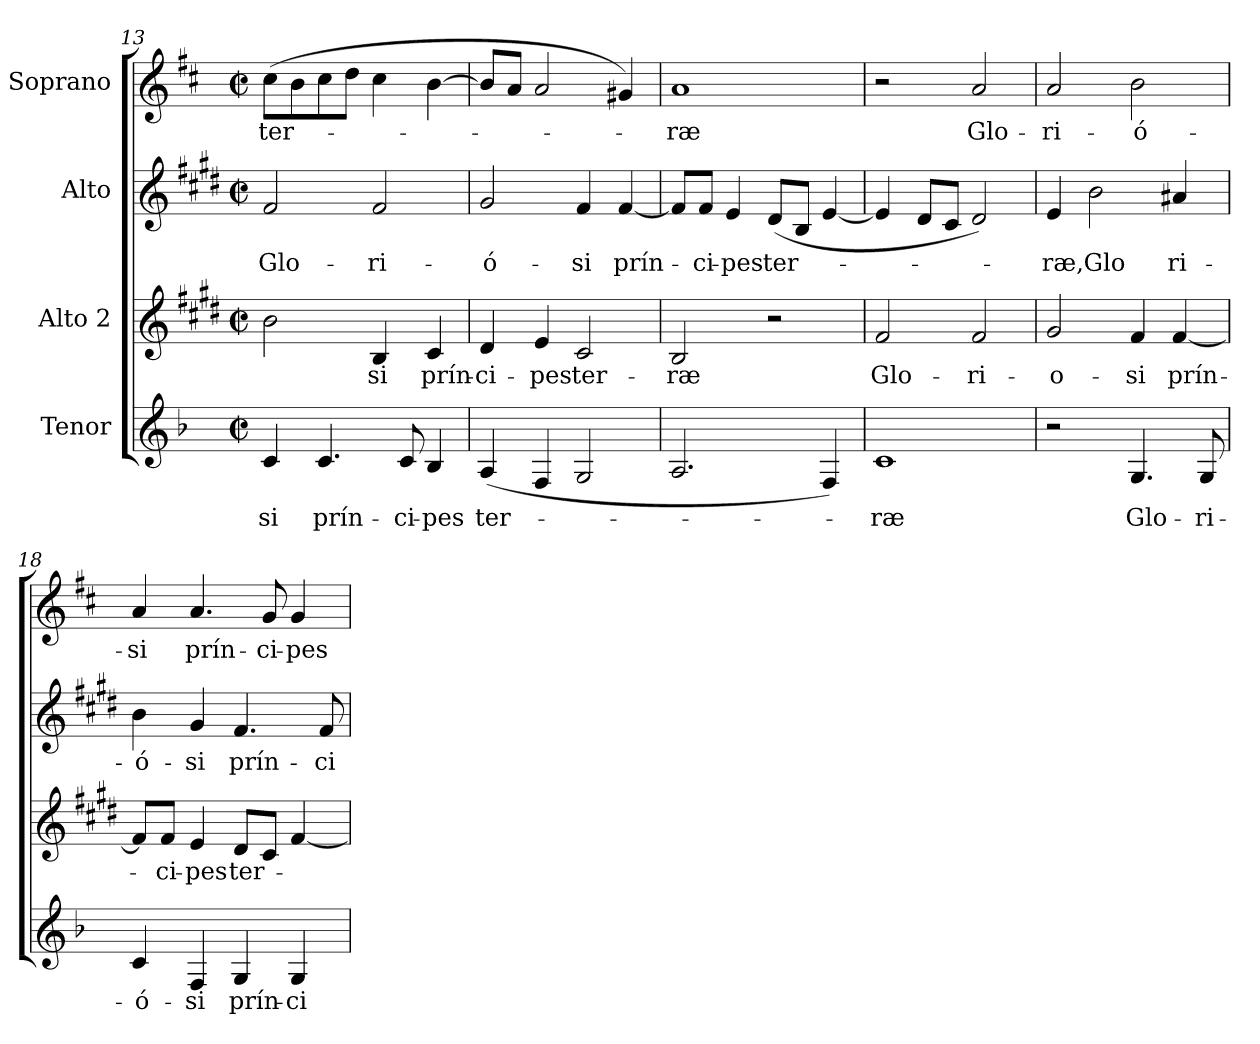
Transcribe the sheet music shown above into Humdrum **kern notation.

**kern	**text	**kern	**text	**kern	**text	**kern	**text
*part4	*part4	*part3	*part3	*part2	*part2	*part1	*part1
*staff4	*staff4	*staff3	*staff3	*staff2	*staff2	*staff1	*staff1
*I"Tenor	*	*I"Alto 2	*	*I"Alto	*	*I"Soprano	*
*clefG2	*	*clefG2	*	*clefG2	*	*clefG2	*
*ITrd2c3	*	*ITrd1c2	*	*ITrd1c2	*	*	*
*k[f#c#]	*	*k[f#c#]	*	*k[f#c#]	*	*k[f#c#]	*
*D:	*	*D:	*	*D:	*	*D:	*
*M2/2	*	*M2/2	*	*M2/2	*	*M2/2	*
*met(c|)	*	*met(c|)	*	*met(c|)	*	*met(c|)	*
=13	=13	=13	=13	=13	=13	=13	=13
!	!LO:LY:b:color=#000000	!	!	!	!	!	!
!	!	!	!	!	!LO:LY:b:color=#000000	!	!
!	!	!	!	!	!	!	!LO:LY:b:color=#000000
4Ai/	-si	2ai\	.	2ei/	Glo-	(8cc#i\L	ter-
.	.	.	.	.	.	8bi\	.
!	!LO:LY:b:color=#000000	!	!	!	!	!	!
4.Ai/	prín-	.	.	.	.	8cc#i\	.
.	.	.	.	.	.	8ddi\J	.
!	!	!	!LO:LY:b:color=#000000	!	!	!	!
!	!	!	!	!	!LO:LY:b:color=#000000	!	!
.	.	4Ai/	-si	2ei/	-ri-	4cc#i\	.
!	!LO:LY:b:color=#000000	!	!	!	!	!	!
8Ai/	-ci-	.	.	.	.	.	.
!	!LO:LY:b:color=#000000	!	!	!	!	!	!
!	!	!	!LO:LY:b:color=#000000	!	!	!	!
4Gi/	-pes	4Bi/	prín-	.	.	[4bi\	.
=14	=14	=14	=14	=14	=14	=14	=14
!	!LO:LY:b:color=#000000	!	!	!	!	!	!
!	!	!	!LO:LY:b:color=#000000	!	!	!	!
!	!	!	!	!	!LO:LY:b:color=#000000	!	!
(4F#i/	ter-	4c#i/	-ci-	2f#i/	-ó-	8bi/L]	.
.	.	.	.	.	.	8ai/J	.
!	!	!	!LO:LY:b:color=#000000	!	!	!	!
4Di/	.	4di/	-pes	.	.	2ai/	.
!	!	!	!LO:LY:b:color=#000000	!	!	!	!
!	!	!	!	!	!LO:LY:b:color=#000000	!	!
2Ei/	.	2Bi/	ter-	4ei/	-si	.	.
!	!	!	!	!	!LO:LY:b:color=#000000	!	!
.	.	.	.	[4ei/	prín-	4g#Xi/)	.
=15	=15	=15	=15	=15	=15	=15	=15
!	!	!	!LO:LY:b:color=#000000	!	!	!	!
!	!	!	!	!	!	!	!LO:LY:b:color=#000000
2.F#i/	.	2Ai/	-ræ	8ei/L]	.	1ai	-ræ
!	!	!	!	!	!LO:LY:b:color=#000000	!	!
.	.	.	.	8ei/J	-ci-	.	.
!	!	!	!	!	!LO:LY:b:color=#000000	!	!
.	.	.	.	4di/	-pes	.	.
!	!	!	!	!	!LO:LY:b:color=#000000	!	!
.	.	2r	.	(8c#i/L	ter-	.	.
.	.	.	.	8Ai/J	.	.	.
4Di/)	.	.	.	[4di/	.	.	.
!!LO:PB:g=z
=16	=16	=16	=16	=16	=16	=16	=16
!	!LO:LY:b:color=#000000	!	!	!	!	!	!
!	!	!	!LO:LY:b:color=#000000	!	!	!	!
1Ai	-ræ	2ei/	Glo-	4di/]	.	2r	.
.	.	.	.	8c#i/L	.	.	.
.	.	.	.	8Bi/J	.	.	.
!	!	!	!LO:LY:b:color=#000000	!	!	!	!
!	!	!	!	!	!	!	!LO:LY:b:color=#000000
.	.	2ei/	-ri-	2c#i/)	.	2ai/	Glo-
=17	=17	=17	=17	=17	=17	=17	=17
!	!	!	!LO:LY:b:color=#000000	!	!	!	!
!	!	!	!	!	!LO:LY:b:color=#000000	!	!
!	!	!	!	!	!	!	!LO:LY:b:color=#000000
2r	.	2f#i/	-o-	4di/	-ræ,	2ai/	-ri-
!	!	!	!	!	!LO:LY:b:color=#000000	!	!
.	.	.	.	2ai\	Glo	.	.
!	!LO:LY:b:color=#000000	!	!	!	!	!	!
!	!	!	!LO:LY:b:color=#000000	!	!	!	!
!	!	!	!	!	!	!	!LO:LY:b:color=#000000
4.Ei/	Glo-	4ei/	-si	.	.	2bi\	-ó-
!	!	!	!LO:LY:b:color=#000000	!	!	!	!
!	!	!	!	!	!LO:LY:b:color=#000000	!	!
.	.	[4ei/	prín-	4g#Xi/	ri-	.	.
!	!LO:LY:b:color=#000000	!	!	!	!	!	!
8Ei/	-ri-	.	.	.	.	.	.
=18	=18	=18	=18	=18	=18	=18	=18
!	!LO:LY:b:color=#000000	!	!	!	!	!	!
!	!	!	!	!	!LO:LY:b:color=#000000	!	!
!	!	!	!	!	!	!	!LO:LY:b:color=#000000
4Ai/	-ó-	8ei/L]	.	4ai\	-ó-	4ai/	-si
!	!	!	!LO:LY:b:color=#000000	!	!	!	!
.	.	8ei/J	-ci-	.	.	.	.
!	!LO:LY:b:color=#000000	!	!	!	!	!	!
!	!	!	!LO:LY:b:color=#000000	!	!	!	!
!	!	!	!	!	!LO:LY:b:color=#000000	!	!
!	!	!	!	!	!	!	!LO:LY:b:color=#000000
4Di/	-si	4di/	-pes	4f#i/	-si	4.ai/	prín-
!	!LO:LY:b:color=#000000	!	!	!	!	!	!
!	!	!	!LO:LY:b:color=#000000	!	!	!	!
!	!	!	!	!	!LO:LY:b:color=#000000	!	!
4Ei/	prín-	8c#i/L	ter-	4.ei/	prín-	.	.
!	!	!	!	!	!	!	!LO:LY:b:color=#000000
.	.	8Bi/J	.	.	.	8gi/	-ci-
!	!LO:LY:b:color=#000000	!	!	!	!	!	!
!	!	!	!	!	!	!	!LO:LY:b:color=#000000
4Ei/	-ci-	[4ei/	.	.	.	4gi/	-pes
!	!	!	!	!	!LO:LY:b:color=#000000	!	!
.	.	.	.	8ei/	-ci-	.	.
=	=	=	=	=	=	=	=
*-	*-	*-	*-	*-	*-	*-	*-
